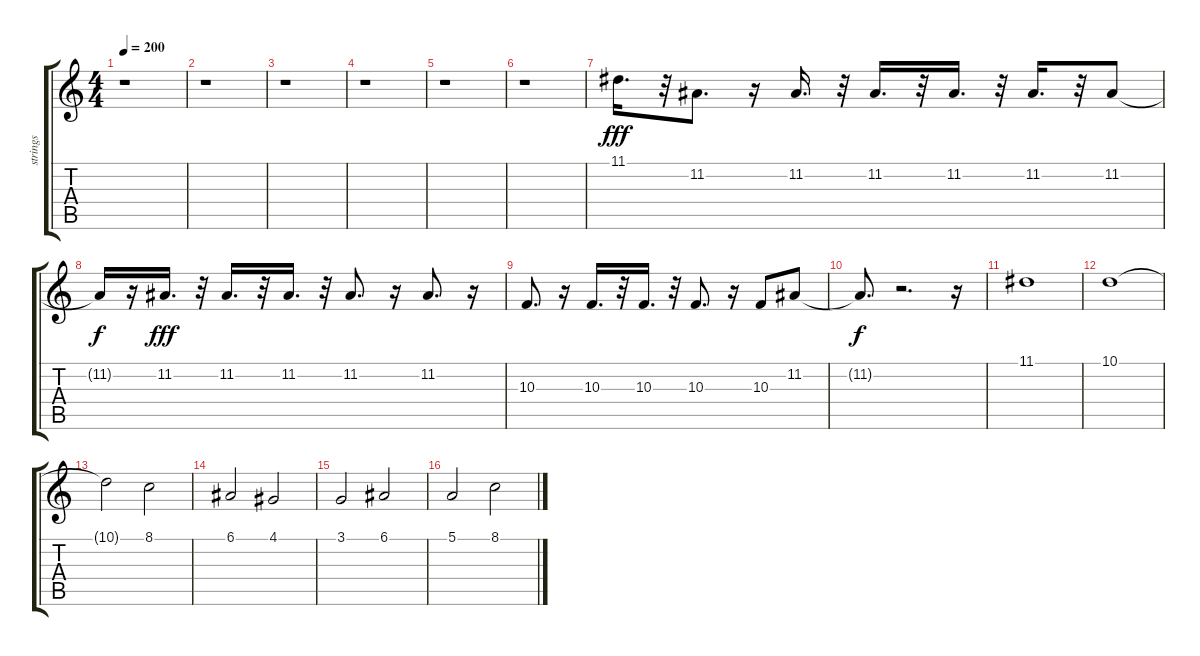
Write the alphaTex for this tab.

\track ("strings             " "strings   ") {instrument stringensemble1}
\staff {score tabs}
\tuning (E4 B3 G3 D3 A2 E2) {hide}
\ts (4 4)
\tempo 200
\clef g2
\ks c
r.1{dy f} |
r.1 |
r.1 |
r.1 |
r.1 |
r.1 |
11.1.16{d dy fff} r.32 11.2.8{d} r.16 11.2.16{d} r.32 11.2.16{d} r.32 11.2.16{d} r.32 11.2.16{d} r.32 11.2.8 |
11.2{t}.16{dy f} r.16 11.2.16{d dy fff} r.32 11.2.16{d} r.32 11.2.16{d} r.32 11.2.8{d} r.16 11.2.8{d} r.16 |
10.3.8{d} r.16 10.3.16{d} r.32 10.3.16{d} r.32 10.3.8{d} r.16 10.3.8 11.2.8 |
11.2{t}.8{d dy f} r.2{d} r.16 |
11.1.1 |
10.1.1 |
10.1{t}.2 8.1.2 |
6.1.2 4.1.2 |
3.1.2 6.1.2 |
5.1.2 8.1.2
